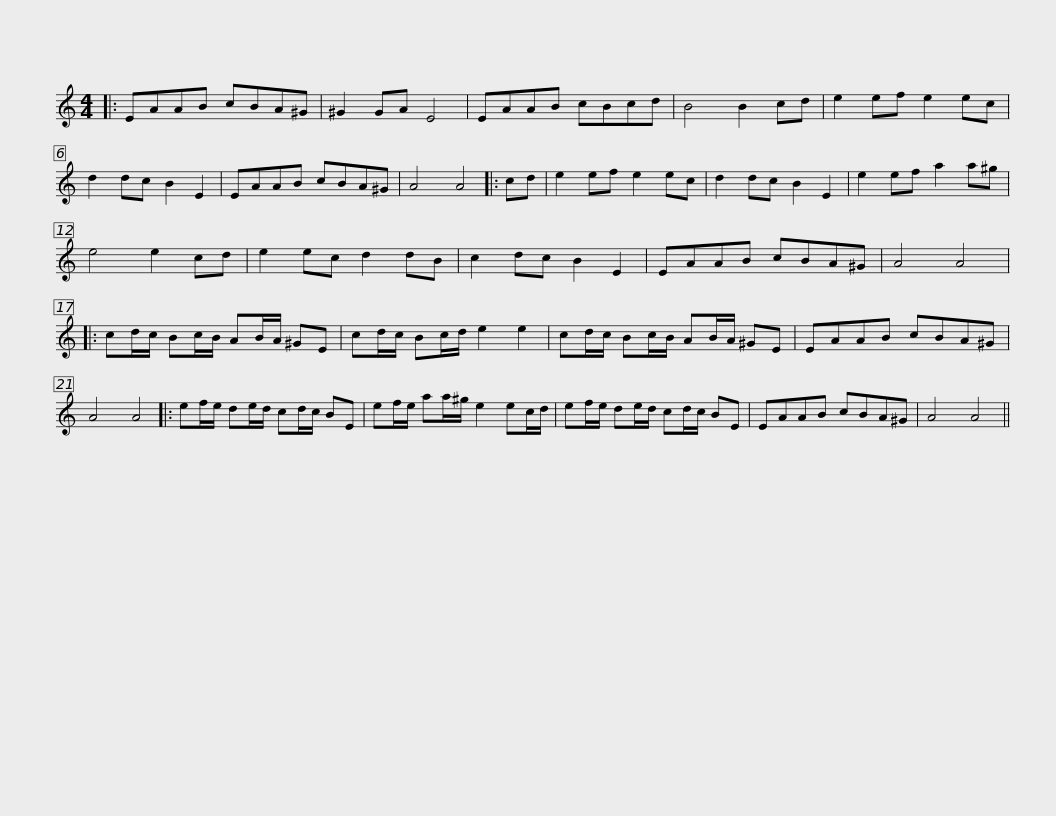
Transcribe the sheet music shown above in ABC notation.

X:1
L:1/8
M:4/4
I:linebreak $
K:C
V:1 treble
V:1
|: EAAB cBA^G | ^G2 GA E4 | EAAB cBcd | B4 B2 cd | e2 ef e2 ec | %5
 d2 dc B2 E2 |$ EAAB cBA^G | A4 A4 |: cd | e2 ef e2 ec | %10
 d2 dc B2 E2 | e2 ef a2 a^g | e4 e2 cd | e2 ec d2 dB |$ c2 dc B2 E2 | %15
 EAAB cBA^G | A4 A4 |: cd/c/ Bc/B/ AB/A/ ^GE | cd/c/ Bc/d/ e2 e2 |$ cd/c/ Bc/B/ AB/A/ ^GE | %20
 EAAB cBA^G | A4 A4 |: ef/e/ de/d/ cd/c/ BE | ef/e/ aa/^g/ e2 ec/d/ |$ ef/e/ de/d/ cd/c/ BE | %25
 EAAB cBA^G | A4 A4 || %27
